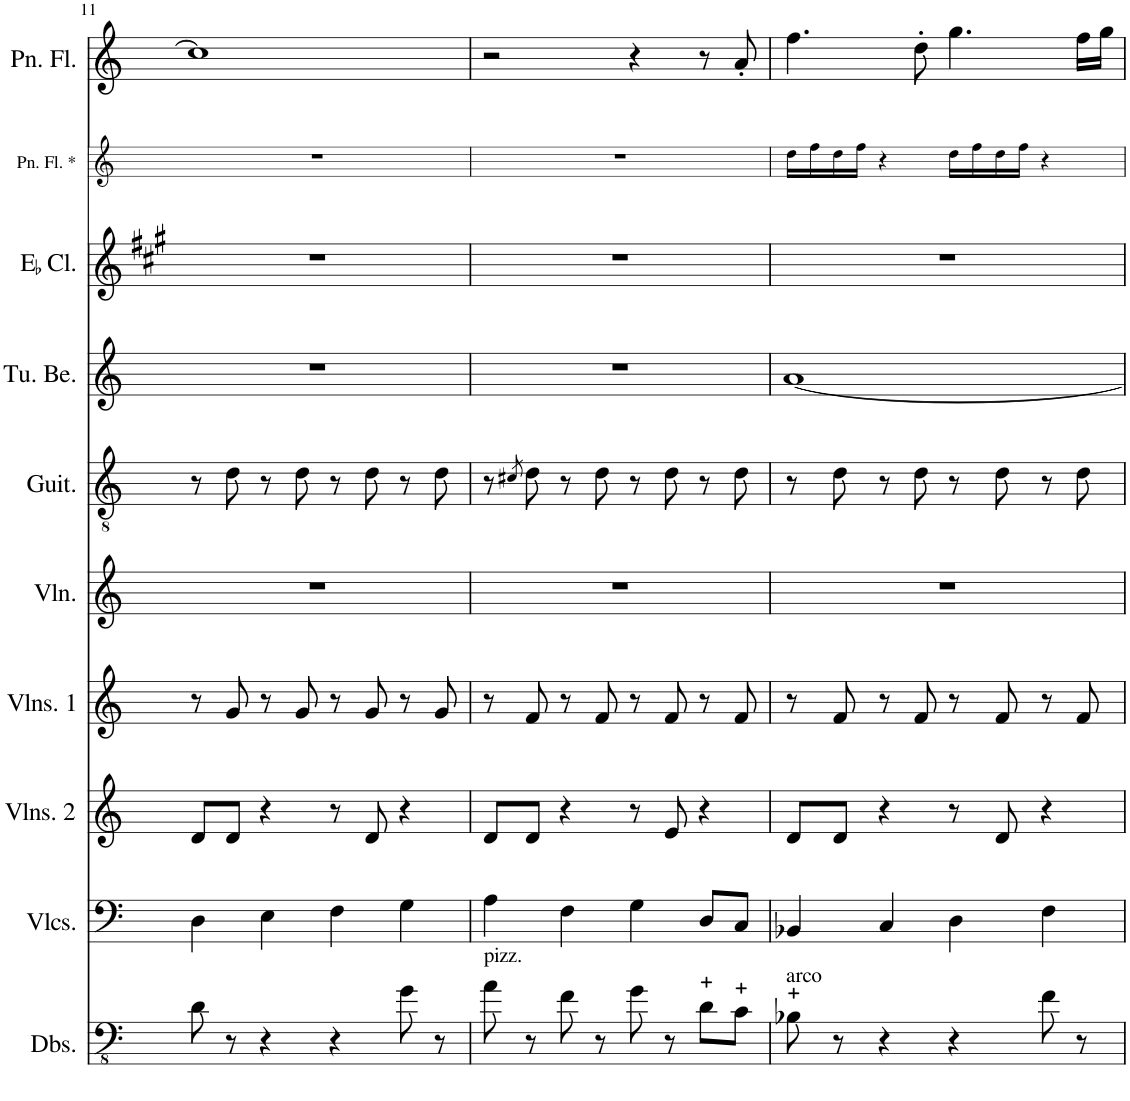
**kern	**kern	**kern	**kern	**kern	**kern	**kern	**kern	**kern	**kern
*part10	*part9	*part8	*part7	*part6	*part5	*part4	*part3	*part2	*part1
*staff10	*staff9	*staff8	*staff7	*staff6	*staff5	*staff4	*staff3	*staff2	*staff1
*I"Double Basses	*I"Violoncellos	*I"Violins 2	*I"Violins 1	*I"Violin	*I"Guitar	*I"Tubular Bells	*I"EaccidentalFlat Clarinet	*I"Pan Flute (effects)	*I"Pan Flute
*I'Dbs.	*I'Vlcs.	*I'Vlns. 2	*I'Vlns. 1	*I'Vln.	*I'Guit.	*I'Tu. Be.	*I'EaccidentalFlat Cl.	*I'Pn. Fl. *	*I'Pn. Fl.
!!LO:PB:g=z
*clefFv4	*clefF4	*clefG2	*clefG2	*clefG2	*clefGv2	*clefG2	*clefG2	*clefG2	*clefG2
*	*	*	*	*	*	*	*Trd-2c-3	*	*
*k[]	*k[]	*k[]	*k[]	*k[]	*k[]	*k[]	*k[f#c#g#]	*k[]	*k[]
*M4/4	*M4/4	*M4/4	*M4/4	*M4/4	*M4/4	*M4/4	*M4/4	*M4/4	*M4/4
=11	=11	=11	=11	=11	=11	=11	=11	=11	=11
8D'\	4D\	8d'/L	8r	1r	8r	1r	1r	1r	1cc]
8r	.	8d'/J	8g'/	.	8d\	.	.	.	.
4r	4E\	4r	8r	.	8r	.	.	.	.
.	.	.	8g'/	.	8d\	.	.	.	.
4r	4F\	8r	8r	.	8r	.	.	.	.
.	.	8d'/	8g'/	.	8d\	.	.	.	.
8G'\	4G\	4r	8r	.	8r	.	.	.	.
8r	.	.	8g'/	.	8d\	.	.	.	.
=12	=12	=12	=12	=12	=12	=12	=12	=12	=12
!LO:TX:a:t=pizz.	!	!	!	!	!	!	!	!	!
8A'\	4A\	8d'/L	8r	1r	8r	1r	1r	1r	2r
.	.	.	.	.	8qc#X/	.	.	.	.
8r	.	8d'/J	8f'/	.	8d\	.	.	.	.
8F'\	4F\	4r	8r	.	8r	.	.	.	.
8r	.	.	8f'/	.	8d\	.	.	.	.
8G'\	4G\	8r	8r	.	8r	.	.	.	4r
8r	.	8e'/	8f'/	.	8d\	.	.	.	.
8D'\L	8D/L	4r	8r	.	8r	.	.	.	8r
8C'\J	8C/J	.	8f'/	.	8d\	.	.	.	8a'/
=13	=13	=13	=13	=13	=13	=13	=13	=13	=13
!LO:TX:a:t=arco	!	!	!	!	!	!	!	!	!
8BB-X'\	4BB-X/	8d'/L	8r	1r	8r	[1a	1r	16dd\LL	4.ff\
.	.	.	.	.	.	.	.	16ff\	.
8r	.	8d'/J	8f'/	.	8d\	.	.	16dd\	.
.	.	.	.	.	.	.	.	16ff\JJ	.
4r	4C/	4r	8r	.	8r	.	.	4r	.
.	.	.	8f'/	.	8d\	.	.	.	8dd'\
4r	4D\	8r	8r	.	8r	.	.	16dd\LL	4.gg\
.	.	.	.	.	.	.	.	16ff\	.
.	.	8d'/	8f'/	.	8d\	.	.	16dd\	.
.	.	.	.	.	.	.	.	16ff\JJ	.
8F'\	4F\	4r	8r	.	8r	.	.	4r	.
8r	.	.	8f'/	.	8d\	.	.	.	16ff\LL
.	.	.	.	.	.	.	.	.	16gg\JJ
=	=	=	=	=	=	=	=	=	=
*-	*-	*-	*-	*-	*-	*-	*-	*-	*-
